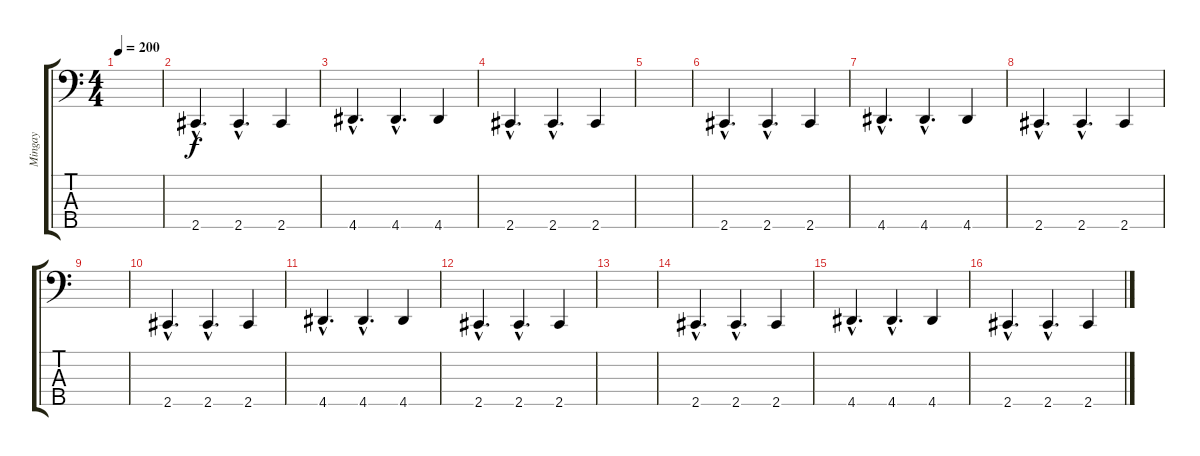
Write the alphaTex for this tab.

\track ("Mingay" "Mingay") {instrument electricbasspick}
\staff {score tabs}
\tuning (G2 D2 A1 E1 B0) {hide}
\ts (4 4)
\tempo 200
\clef f4
\ks c
|
2.5{hac}.4{d} 2.5{hac}.4{d} 2.5.4 |
4.5{hac}.4{d} 4.5{hac}.4{d} 4.5.4 |
2.5{hac}.4{d} 2.5{hac}.4{d} 2.5.4 |
|
2.5{hac}.4{d} 2.5{hac}.4{d} 2.5.4 |
4.5{hac}.4{d} 4.5{hac}.4{d} 4.5.4 |
2.5{hac}.4{d} 2.5{hac}.4{d} 2.5.4 |
|
2.5{hac}.4{d} 2.5{hac}.4{d} 2.5.4 |
4.5{hac}.4{d} 4.5{hac}.4{d} 4.5.4 |
2.5{hac}.4{d} 2.5{hac}.4{d} 2.5.4 |
|
2.5{hac}.4{d} 2.5{hac}.4{d} 2.5.4 |
4.5{hac}.4{d} 4.5{hac}.4{d} 4.5.4 |
2.5{hac}.4{d} 2.5{hac}.4{d} 2.5.4
